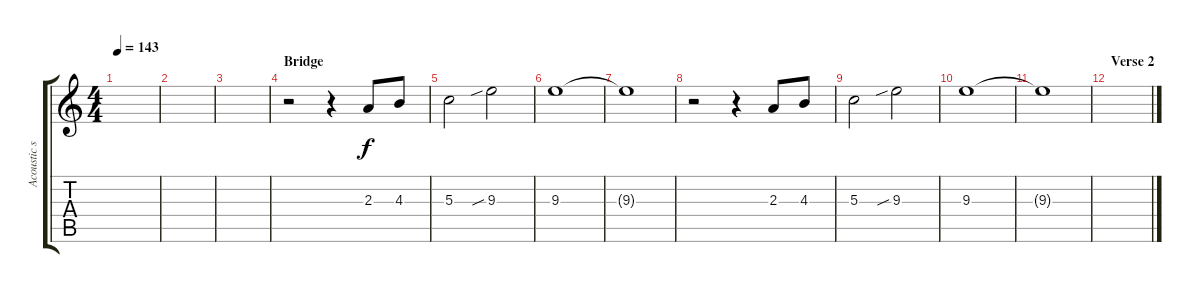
\track ("Acoustic solo" "Acoustic s") {instrument acousticguitarsteel}
\staff {score tabs}
\tuning (E4 B3 G3 D3 A2 E2) {hide}
\ts (4 4)
\tempo 143
\clef g2
\ks c
|
|
|
\section ("" "Bridge")
r.2 r.4 2.3.8 4.3.8 |
5.3.2 9.3{sib}.2 |
9.3.1 |
9.3{t}.1 |
r.2 r.4 2.3.8 4.3.8 |
5.3.2 9.3{sib}.2 |
9.3.1 |
9.3{t}.1 |
\section ("" "Verse 2")
